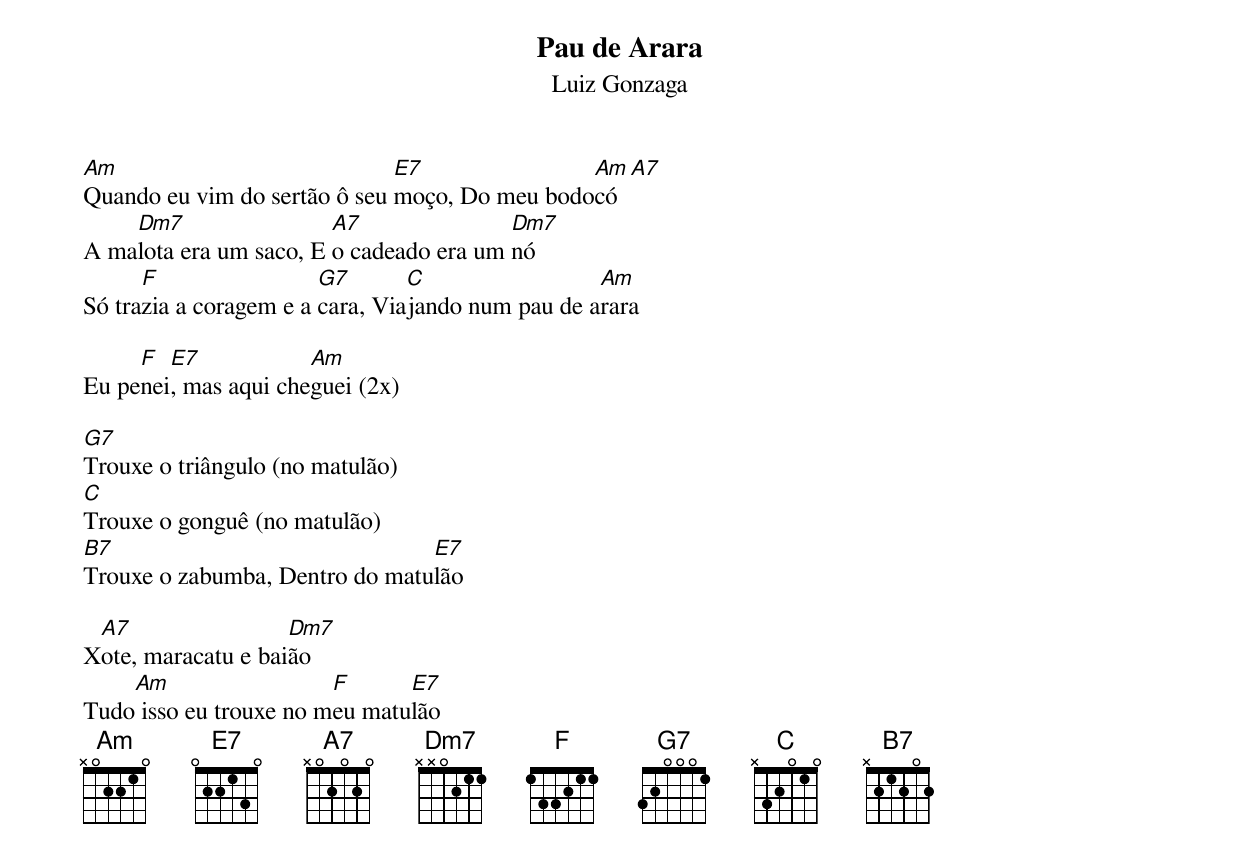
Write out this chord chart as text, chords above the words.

Pau de Arara
Luiz Gonzaga


Am                            E7               Am     A7
Quando eu vim do sertão ô seu moço, Do meu bodocó
    Dm7                 A7               Dm7
A malota era um saco, E o cadeado era um nó
      F                 G7       C                 Am
Só trazia a coragem e a cara, Viajando num pau de arara

     F  E7            Am
Eu penei, mas aqui cheguei (2x)

G7
Trouxe o triângulo (no matulão)
C
Trouxe o gonguê (no matulão)
B7                              E7
Trouxe o zabumba, Dentro do matulão

 A7                 Dm7
Xote, maracatu e baião
    Am                  F      E7
Tudo isso eu trouxe no meu matulão
